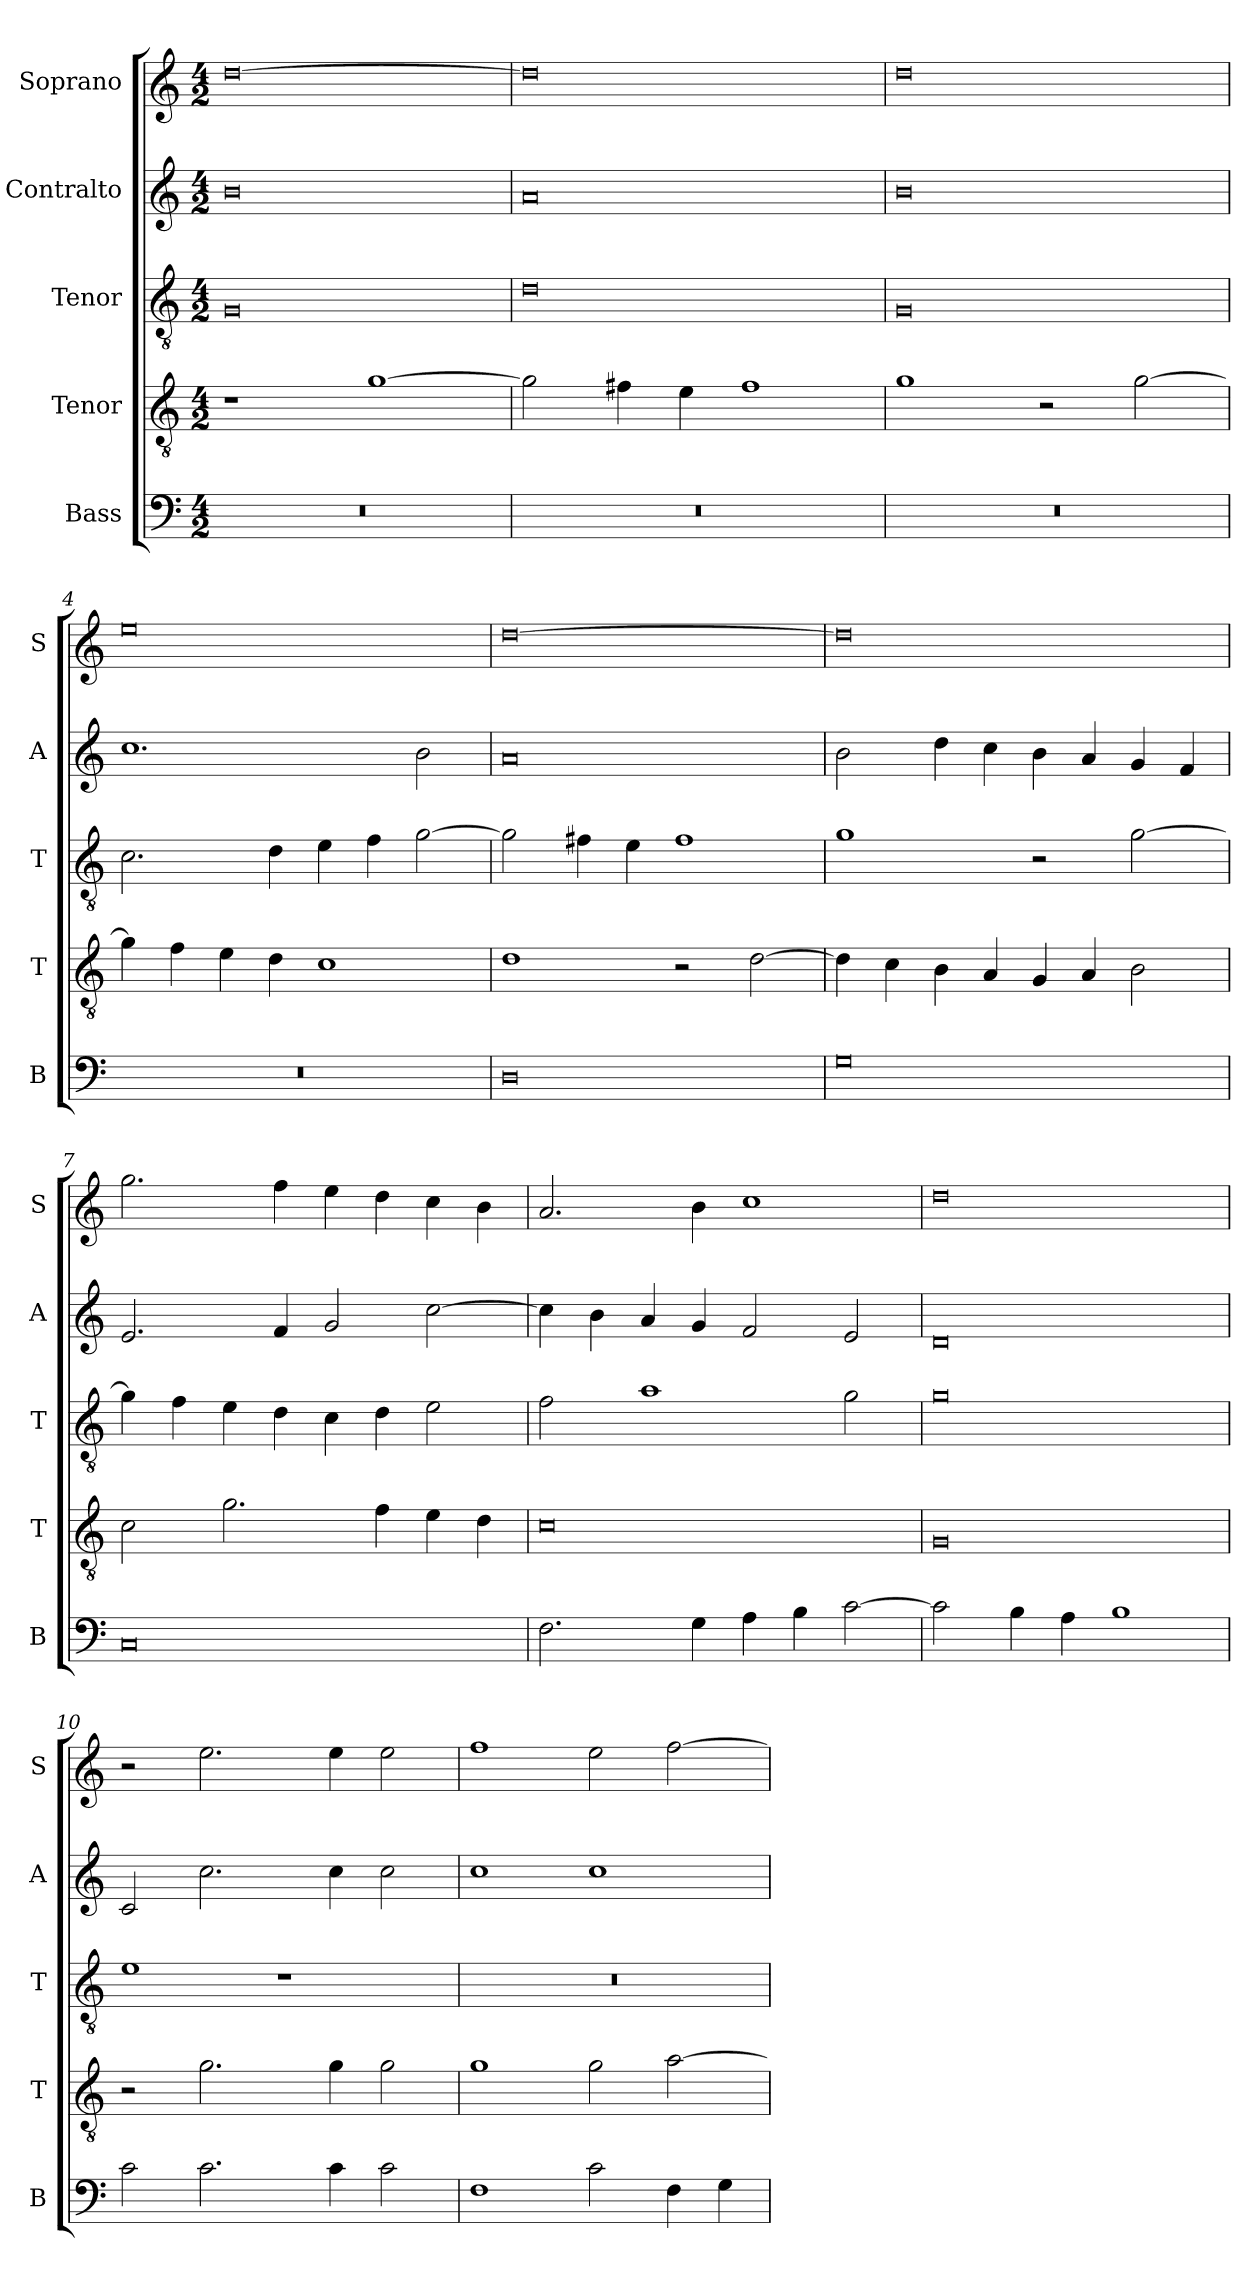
**kern	**kern	**kern	**kern	**kern
*part5	*part4	*part3	*part2	*part1
*staff5	*staff4	*staff3	*staff2	*staff1
*I"Bass	*I"Tenor	*I"Tenor	*I"Contralto	*I"Soprano
*I'B	*I'T	*I'T	*I'A	*I'S
*clefF4	*clefGv2	*clefGv2	*clefG2	*clefG2
*k[]	*k[]	*k[]	*k[]	*k[]
*G:mix	*G:mix	*G:mix	*G:mix	*G:mix
*M4/2	*M4/2	*M4/2	*M4/2	*M4/2
=1	=1	=1	=1	=1
0r	1r	0G	0b	[0dd
.	[1g	.	.	.
=2	=2	=2	=2	=2
0r	2g]	0d	0a	0dd]
.	4f#X	.	.	.
.	4e	.	.	.
.	1f#	.	.	.
=3	=3	=3	=3	=3
0r	1g	0G	0b	0dd
.	2r	.	.	.
.	[2g	.	.	.
=4	=4	=4	=4	=4
0r	4g]	2.c	1.cc	0ee
.	4f	.	.	.
.	4e	.	.	.
.	4d	4d	.	.
.	1c	4e	.	.
.	.	4f	.	.
.	.	[2g	2b	.
=5	=5	=5	=5	=5
0D	1d	2g]	0a	[0dd
.	.	4f#X	.	.
.	.	4e	.	.
.	2r	1f#	.	.
.	[2d	.	.	.
=6	=6	=6	=6	=6
0G	4d]	1g	2b	0dd]
.	4c	.	.	.
.	4B	.	4dd	.
.	4A	.	4cc	.
.	4G	2r	4b	.
.	4A	.	4a	.
.	2B	[2g	4g	.
.	.	.	4f	.
=7	=7	=7	=7	=7
0C	2c	4g]	2.e	2.gg
.	.	4f	.	.
.	2.g	4e	.	.
.	.	4d	4f	4ff
.	.	4c	2g	4ee
.	4f	4d	.	4dd
.	4e	2e	[2cc	4cc
.	4d	.	.	4b
=8	=8	=8	=8	=8
2.F	0c	2f	4cc]	2.a
.	.	.	4b	.
.	.	1a	4a	.
4G	.	.	4g	4b
4A	.	.	2f	1cc
4B	.	.	.	.
[2c	.	2g	2e	.
=9	=9	=9	=9	=9
2c]	0G	0g	0d	0dd
4B	.	.	.	.
4A	.	.	.	.
1B	.	.	.	.
=10	=10	=10	=10	=10
2c	2r	1e	2c	2r
2.c	2.g	.	2.cc	2.ee
.	.	1r	.	.
4c	4g	.	4cc	4ee
2c	2g	.	2cc	2ee
=11	=11	=11	=11	=11
1F	1g	0r	1cc	1ff
2c	2g	.	1cc	2ee
4F	[2a	.	.	[2ff
4G	.	.	.	.
=	=	=	=	=
*-	*-	*-	*-	*-
